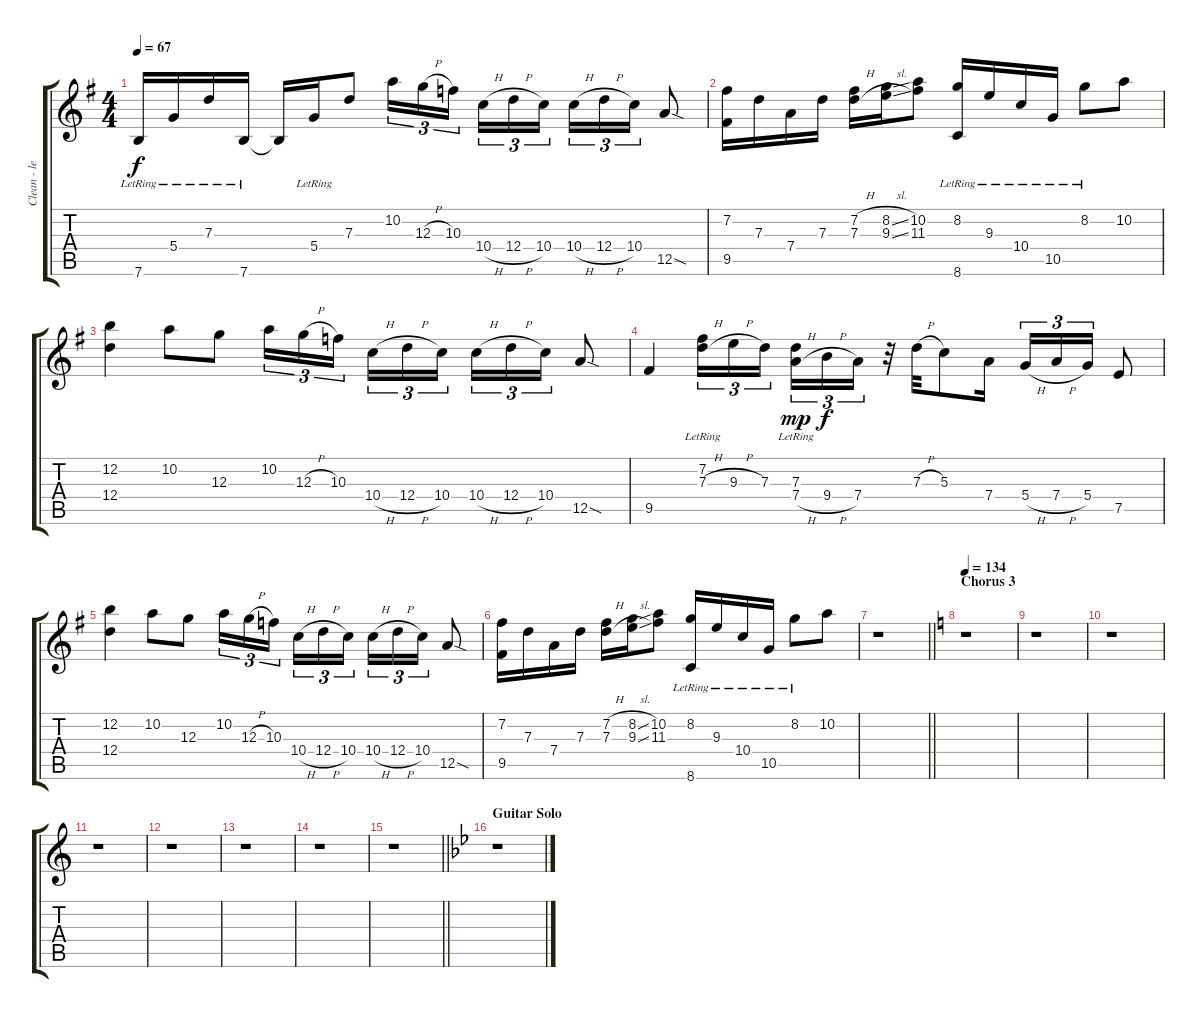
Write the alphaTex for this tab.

\track ("Clean - left" "Clean - le") {instrument electricguitarclean}
\staff {score tabs}
\tuning (E4 B3 G3 D3 A2 E2) {hide}
\ts (4 4)
\tempo 67
\clef g2
\ks eminor
7.6{lr}.16{dy f} 5.4{lr}.16 7.3{lr}.16 7.6{lr}.16 7.6{t}.16 5.4{lr}.16 7.3.8 10.2.16{tu (3 2)} 12.3{h}.16{tu (3 2)} 10.3.16{tu (3 2) beam splitsecondary} 10.4{h}.16{tu (3 2)} 12.4{h}.16{tu (3 2)} 10.4.16{tu (3 2)} 10.4{h}.16{tu (3 2)} 12.4{h}.16{tu (3 2)} 10.4.16{tu (3 2)} 12.5{sod}.8 |
(7.2 9.5).16 7.3.16 7.4.16 7.3.16 (7.2{h} 7.3{h}).16 (8.2{sl} 9.3{sl}).16 (10.2 11.3).8 (8.2{lr} 8.6{lr}).16 9.3{lr}.16 10.4{lr}.16 10.5{lr}.16 8.2{lr}.8 10.2.8 |
(12.2 12.4).4 10.2.8 12.3.8 10.2.16{tu (3 2)} 12.3{h}.16{tu (3 2)} 10.3.16{tu (3 2) beam splitsecondary} 10.4{h}.16{tu (3 2)} 12.4{h}.16{tu (3 2)} 10.4.16{tu (3 2)} 10.4{h}.16{tu (3 2)} 12.4{h}.16{tu (3 2)} 10.4.16{tu (3 2)} 12.5{sod}.8 |
9.5.4 (7.2{lr} 7.3{h}).16{tu (3 2)} 9.3{h}.16{tu (3 2)} 7.3.16{tu (3 2) beam splitsecondary} (7.3{lr} 7.4{h}).16{tu (3 2) dy mp} 9.4{h}.16{tu (3 2) dy f} 7.4.16{tu (3 2)} r.32 7.3{h}.32 5.3.8 7.4.16 5.4{h}.16{tu (3 2)} 7.4{h}.16{tu (3 2)} 5.4.16{tu (3 2)} 7.5.8 |
(12.2 12.4).4 10.2.8 12.3.8 10.2.16{tu (3 2)} 12.3{h}.16{tu (3 2)} 10.3.16{tu (3 2) beam splitsecondary} 10.4{h}.16{tu (3 2)} 12.4{h}.16{tu (3 2)} 10.4.16{tu (3 2)} 10.4{h}.16{tu (3 2)} 12.4{h}.16{tu (3 2)} 10.4.16{tu (3 2)} 12.5{sod}.8 |
(7.2 9.5).16 7.3.16 7.4.16 7.3.16 (7.2{h} 7.3{h}).16 (8.2{sl} 9.3{sl}).16 (10.2 11.3).8 (8.2{lr} 8.6{lr}).16 9.3{lr}.16 10.4{lr}.16 10.5{lr}.16 8.2{lr}.8 10.2.8 |
\barLineRight lightlight
r.1 |
\section ("" "Chorus 3")
\tempo 134
\ks aminor
r.1 |
r.1 |
r.1 |
r.1 |
r.1 |
r.1 |
r.1 |
\barLineRight lightlight
r.1 |
\section ("" "Guitar Solo")
\ks gminor
r.1
